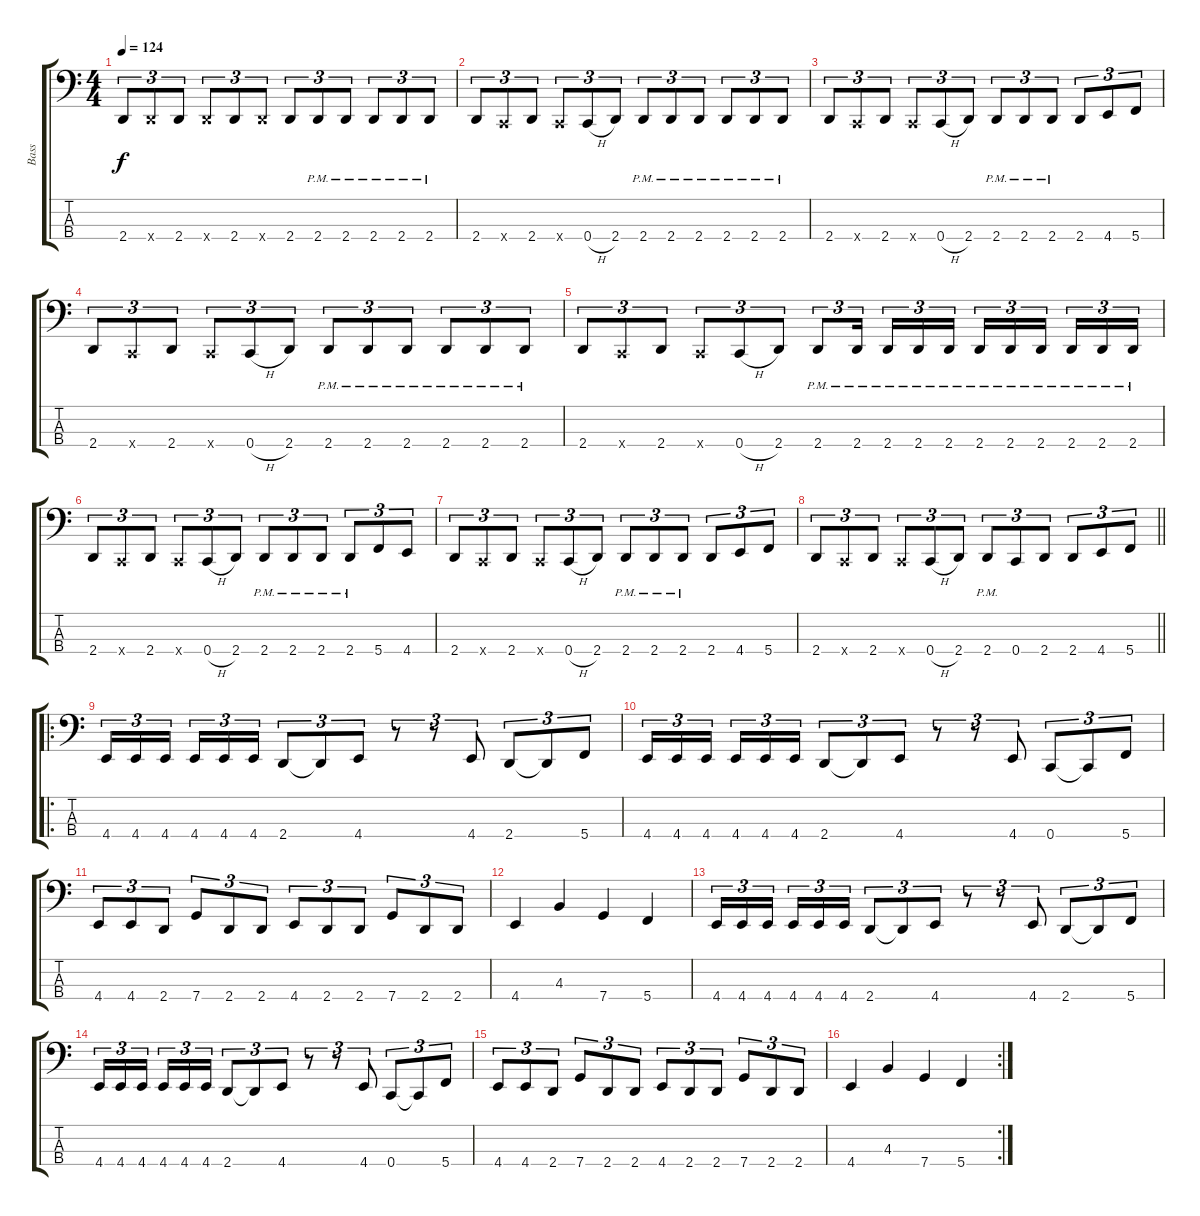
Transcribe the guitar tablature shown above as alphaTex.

\track ("Bass" "Bass") {instrument slapbass1}
\staff {score tabs}
\tuning (F2 C2 G1 C1) {hide}
\ts (4 4)
\tempo 124
\clef f4
\ks c
2.4.8{tu (3 2) dy f} 2.4{x}.8{tu (3 2)} 2.4.8{tu (3 2)} 2.4{x}.8{tu (3 2)} 2.4.8{tu (3 2)} 2.4{x}.8{tu (3 2)} 2.4.8{tu (3 2)} 2.4{pm}.8{tu (3 2)} 2.4{pm}.8{tu (3 2)} 2.4{pm}.8{tu (3 2)} 2.4{pm}.8{tu (3 2)} 2.4{pm}.8{tu (3 2)} |
2.4.8{tu (3 2)} 0.4{x}.8{tu (3 2)} 2.4.8{tu (3 2)} 0.4{x}.8{tu (3 2)} 0.4{h}.8{tu (3 2)} 2.4.8{tu (3 2)} 2.4{pm}.8{tu (3 2)} 2.4{pm}.8{tu (3 2)} 2.4{pm}.8{tu (3 2)} 2.4{pm}.8{tu (3 2)} 2.4{pm}.8{tu (3 2)} 2.4{pm}.8{tu (3 2)} |
2.4.8{tu (3 2)} 0.4{x}.8{tu (3 2)} 2.4.8{tu (3 2)} 0.4{x}.8{tu (3 2)} 0.4{h}.8{tu (3 2)} 2.4.8{tu (3 2)} 2.4{pm}.8{tu (3 2)} 2.4{pm}.8{tu (3 2)} 2.4{pm}.8{tu (3 2)} 2.4.8{tu (3 2)} 4.4.8{tu (3 2)} 5.4.8{tu (3 2)} |
2.4.8{tu (3 2)} 0.4{x}.8{tu (3 2)} 2.4.8{tu (3 2)} 0.4{x}.8{tu (3 2)} 0.4{h}.8{tu (3 2)} 2.4.8{tu (3 2)} 2.4{pm}.8{tu (3 2)} 2.4{pm}.8{tu (3 2)} 2.4{pm}.8{tu (3 2)} 2.4{pm}.8{tu (3 2)} 2.4{pm}.8{tu (3 2)} 2.4{pm}.8{tu (3 2)} |
2.4.8{tu (3 2)} 0.4{x}.8{tu (3 2)} 2.4.8{tu (3 2)} 0.4{x}.8{tu (3 2)} 0.4{h}.8{tu (3 2)} 2.4.8{tu (3 2)} 2.4{pm}.8{tu (3 2)} 2.4{pm}.16{tu (3 2)} 2.4{pm}.16{tu (3 2)} 2.4{pm}.16{tu (3 2)} 2.4{pm}.16{tu (3 2)} 2.4{pm}.16{tu (3 2)} 2.4{pm}.16{tu (3 2)} 2.4{pm}.16{tu (3 2)} 2.4{pm}.16{tu (3 2)} 2.4{pm}.16{tu (3 2)} 2.4{pm}.16{tu (3 2)} |
2.4.8{tu (3 2)} 0.4{x}.8{tu (3 2)} 2.4.8{tu (3 2)} 0.4{x}.8{tu (3 2)} 0.4{h}.8{tu (3 2)} 2.4.8{tu (3 2)} 2.4{pm}.8{tu (3 2)} 2.4{pm}.8{tu (3 2)} 2.4{pm}.8{tu (3 2)} 2.4{pm}.8{tu (3 2)} 5.4.8{tu (3 2)} 4.4.8{tu (3 2)} |
2.4.8{tu (3 2)} 0.4{x}.8{tu (3 2)} 2.4.8{tu (3 2)} 0.4{x}.8{tu (3 2)} 0.4{h}.8{tu (3 2)} 2.4.8{tu (3 2)} 2.4{pm}.8{tu (3 2)} 2.4{pm}.8{tu (3 2)} 2.4{pm}.8{tu (3 2)} 2.4.8{tu (3 2)} 4.4.8{tu (3 2)} 5.4.8{tu (3 2)} |
\barLineRight lightlight
2.4.8{tu (3 2)} 0.4{x}.8{tu (3 2)} 2.4.8{tu (3 2)} 0.4{x}.8{tu (3 2)} 0.4{h}.8{tu (3 2)} 2.4.8{tu (3 2)} 2.4{pm}.8{tu (3 2)} 0.4.8{tu (3 2)} 2.4.8{tu (3 2)} 2.4.8{tu (3 2)} 4.4.8{tu (3 2)} 5.4.8{tu (3 2)} |
\ro
4.4.16{tu (3 2)} 4.4.16{tu (3 2)} 4.4.16{tu (3 2)} 4.4.16{tu (3 2)} 4.4.16{tu (3 2)} 4.4.16{tu (3 2)} 2.4.8{tu (3 2)} 2.4{t}.8{tu (3 2)} 4.4.8{tu (3 2)} r.8{tu (3 2)} r.8{tu (3 2)} 4.4.8{tu (3 2)} 2.4.8{tu (3 2)} 2.4{t}.8{tu (3 2)} 5.4.8{tu (3 2)} |
4.4.16{tu (3 2)} 4.4.16{tu (3 2)} 4.4.16{tu (3 2)} 4.4.16{tu (3 2)} 4.4.16{tu (3 2)} 4.4.16{tu (3 2)} 2.4.8{tu (3 2)} 2.4{t}.8{tu (3 2)} 4.4.8{tu (3 2)} r.8{tu (3 2)} r.8{tu (3 2)} 4.4.8{tu (3 2)} 0.4.8{tu (3 2)} 0.4{t}.8{tu (3 2)} 5.4.8{tu (3 2)} |
4.4.8{tu (3 2)} 4.4.8{tu (3 2)} 2.4.8{tu (3 2)} 7.4.8{tu (3 2)} 2.4.8{tu (3 2)} 2.4.8{tu (3 2)} 4.4.8{tu (3 2)} 2.4.8{tu (3 2)} 2.4.8{tu (3 2)} 7.4.8{tu (3 2)} 2.4.8{tu (3 2)} 2.4.8{tu (3 2)} |
4.4.4 4.3.4 7.4.4 5.4.4 |
4.4.16{tu (3 2)} 4.4.16{tu (3 2)} 4.4.16{tu (3 2)} 4.4.16{tu (3 2)} 4.4.16{tu (3 2)} 4.4.16{tu (3 2)} 2.4.8{tu (3 2)} 2.4{t}.8{tu (3 2)} 4.4.8{tu (3 2)} r.8{tu (3 2)} r.8{tu (3 2)} 4.4.8{tu (3 2)} 2.4.8{tu (3 2)} 2.4{t}.8{tu (3 2)} 5.4.8{tu (3 2)} |
4.4.16{tu (3 2)} 4.4.16{tu (3 2)} 4.4.16{tu (3 2)} 4.4.16{tu (3 2)} 4.4.16{tu (3 2)} 4.4.16{tu (3 2)} 2.4.8{tu (3 2)} 2.4{t}.8{tu (3 2)} 4.4.8{tu (3 2)} r.8{tu (3 2)} r.8{tu (3 2)} 4.4.8{tu (3 2)} 0.4.8{tu (3 2)} 0.4{t}.8{tu (3 2)} 5.4.8{tu (3 2)} |
4.4.8{tu (3 2)} 4.4.8{tu (3 2)} 2.4.8{tu (3 2)} 7.4.8{tu (3 2)} 2.4.8{tu (3 2)} 2.4.8{tu (3 2)} 4.4.8{tu (3 2)} 2.4.8{tu (3 2)} 2.4.8{tu (3 2)} 7.4.8{tu (3 2)} 2.4.8{tu (3 2)} 2.4.8{tu (3 2)} |
\rc 2
4.4.4 4.3.4 7.4.4 5.4.4
